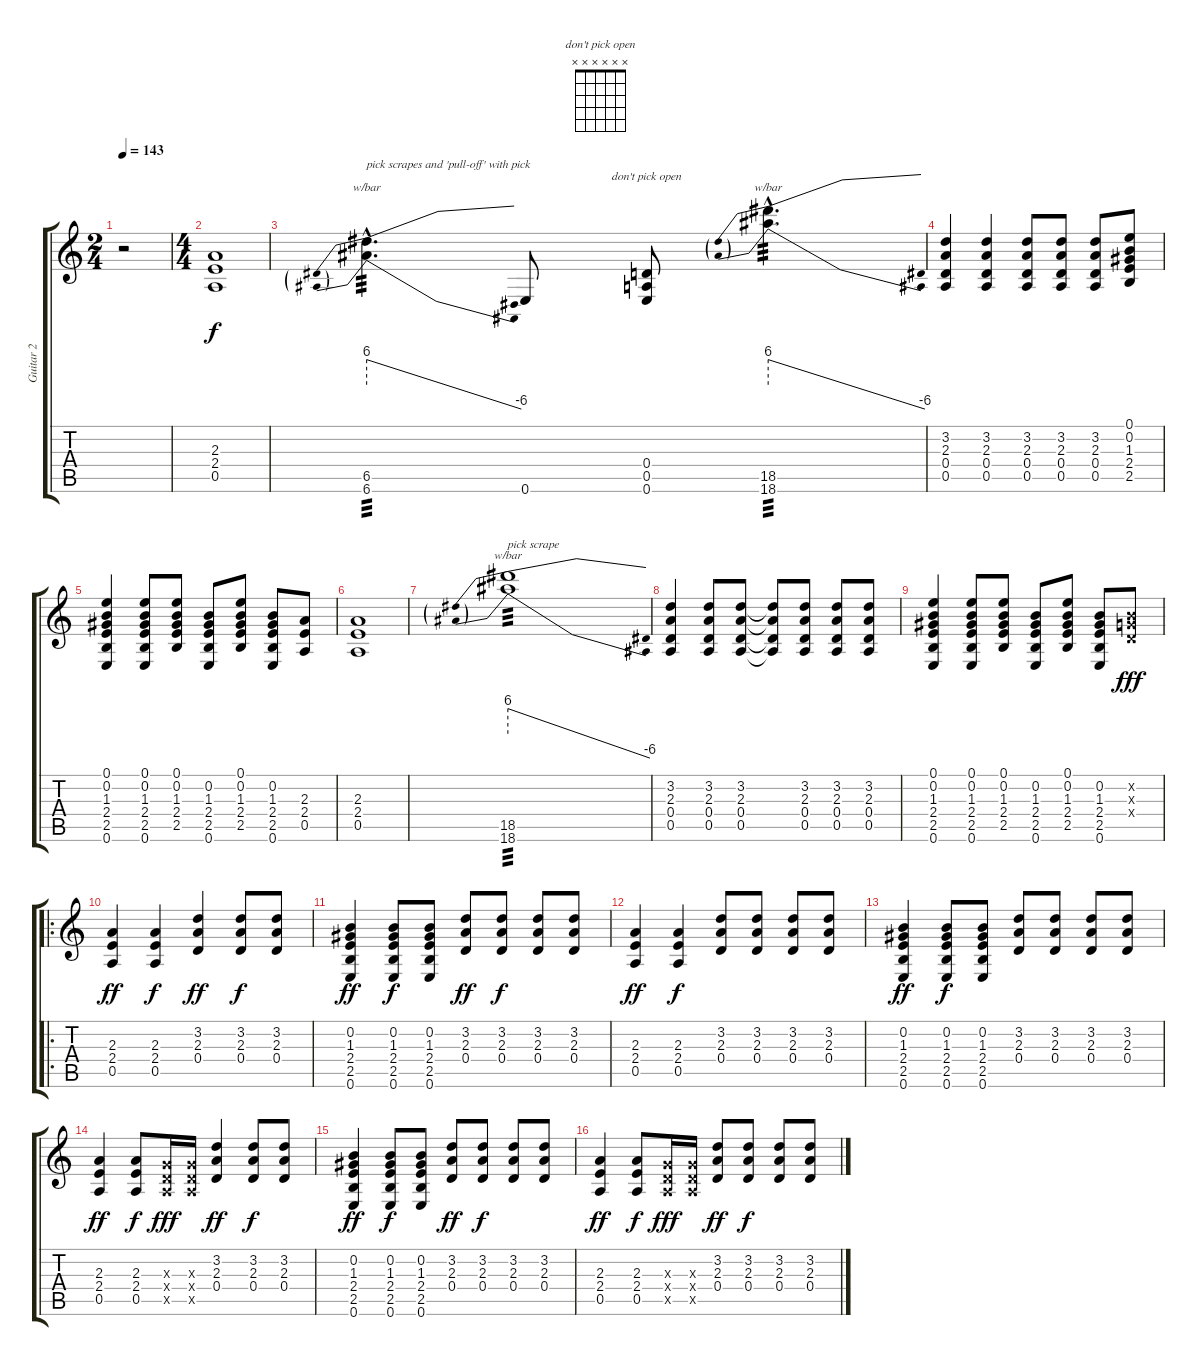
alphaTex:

\track ("Guitar 2" "Guitar 2") {instrument overdrivenguitar}
\staff {score tabs}
\tuning (E4 B3 G3 D3 A2 E2) {hide}
\chord ("don't pick open" x x x x x x)
\ts (2 4)
\tempo 143
\clef g2
\ks c
r.2{dy f instrument overdrivenguitar} |
\ts (4 4)
(2.3 2.4 0.5).1 |
(6.5{hac} 6.6{hac}).4{d tbe (predivedive default 0 24 60 -24) txt "pick scrapes and 'pull-off' with pick" tp 3 instrument guitarharmonics} 0.6.8{instrument overdrivenguitar} (0.4 0.5 0.6).8{ch "don't pick open"} (18.5{hac} 18.6{hac}).4{d tbe (predivedive default 0 24 60 -24) tp 3 instrument guitarharmonics} |
(3.2 2.3 0.4 0.5).4{instrument overdrivenguitar} (3.2 2.3 0.4 0.5).4 (3.2 2.3 0.4 0.5).8 (3.2 2.3 0.4 0.5).8 (3.2 2.3 0.4 0.5).8 (0.1 0.2 1.3 2.4 2.5).8 |
(0.1 0.2 1.3 2.4 2.5 0.6).4 (0.1 0.2 1.3 2.4 2.5 0.6).8 (0.1 0.2 1.3 2.4 2.5).8 (0.2 1.3 2.4 2.5 0.6).8 (0.1 0.2 1.3 2.4 2.5).8 (0.2 1.3 2.4 2.5 0.6).8 (2.3 2.4 0.5).8 |
(2.3 2.4 0.5).1 |
(18.5 18.6).1{tbe (predivedive default 0 24 60 -24) txt "pick scrape" tp 3 instrument guitarharmonics} |
(3.2 2.3 0.4 0.5).4{instrument overdrivenguitar} (3.2 2.3 0.4 0.5).8 (3.2 2.3 0.4 0.5).8 (3.2{t} 2.3{t} 0.4{t} 0.5{t}).8 (3.2 2.3 0.4 0.5).8 (3.2 2.3 0.4 0.5).8 (3.2 2.3 0.4 0.5).8 |
(0.1 0.2 1.3 2.4 2.5 0.6).4 (0.1 0.2 1.3 2.4 2.5 0.6).8 (0.1 0.2 1.3 2.4 2.5).8 (0.2 1.3 2.4 2.5 0.6).8 (0.1 0.2 1.3 2.4 2.5).8 (0.2 1.3 2.4 2.5 0.6).8 (0.2{x} 0.3{x} 0.4{x}).8{dy fff} |
\ro
(2.3 2.4 0.5).4{dy ff} (2.3 2.4 0.5).4{dy f} (3.2 2.3 0.4).4{dy ff} (3.2 2.3 0.4).8{dy f} (3.2 2.3 0.4).8 |
(0.2 1.3 2.4 2.5 0.6).4{dy ff} (0.2 1.3 2.4 2.5 0.6).8{dy f} (0.2 1.3 2.4 2.5 0.6).8 (3.2 2.3 0.4).8{dy ff} (3.2 2.3 0.4).8{dy f} (3.2 2.3 0.4).8 (3.2 2.3 0.4).8 |
(2.3 2.4 0.5).4{dy ff} (2.3 2.4 0.5).4{dy f} (3.2 2.3 0.4).8 (3.2 2.3 0.4).8 (3.2 2.3 0.4).8 (3.2 2.3 0.4).8 |
(0.2 1.3 2.4 2.5 0.6).4{dy ff} (0.2 1.3 2.4 2.5 0.6).8{dy f} (0.2 1.3 2.4 2.5 0.6).8 (3.2 2.3 0.4).8 (3.2 2.3 0.4).8 (3.2 2.3 0.4).8 (3.2 2.3 0.4).8 |
(2.3 2.4 0.5).4{dy ff} (2.3 2.4 0.5).8{dy f} (0.3{x} 0.4{x} 0.5{x}).16{dy fff} (0.3{x} 0.4{x} 0.5{x}).16 (3.2 2.3 0.4).4{dy ff} (3.2 2.3 0.4).8{dy f} (3.2 2.3 0.4).8 |
(0.2 1.3 2.4 2.5 0.6).4{dy ff} (0.2 1.3 2.4 2.5 0.6).8{dy f} (0.2 1.3 2.4 2.5 0.6).8 (3.2 2.3 0.4).8{dy ff} (3.2 2.3 0.4).8{dy f} (3.2 2.3 0.4).8 (3.2 2.3 0.4).8 |
(2.3 2.4 0.5).4{dy ff} (2.3 2.4 0.5).8{dy f} (0.3{x} 0.4{x} 0.5{x}).16{dy fff} (0.3{x} 0.4{x} 0.5{x}).16 (3.2 2.3 0.4).8{dy ff} (3.2 2.3 0.4).8{dy f} (3.2 2.3 0.4).8 (3.2 2.3 0.4).8
